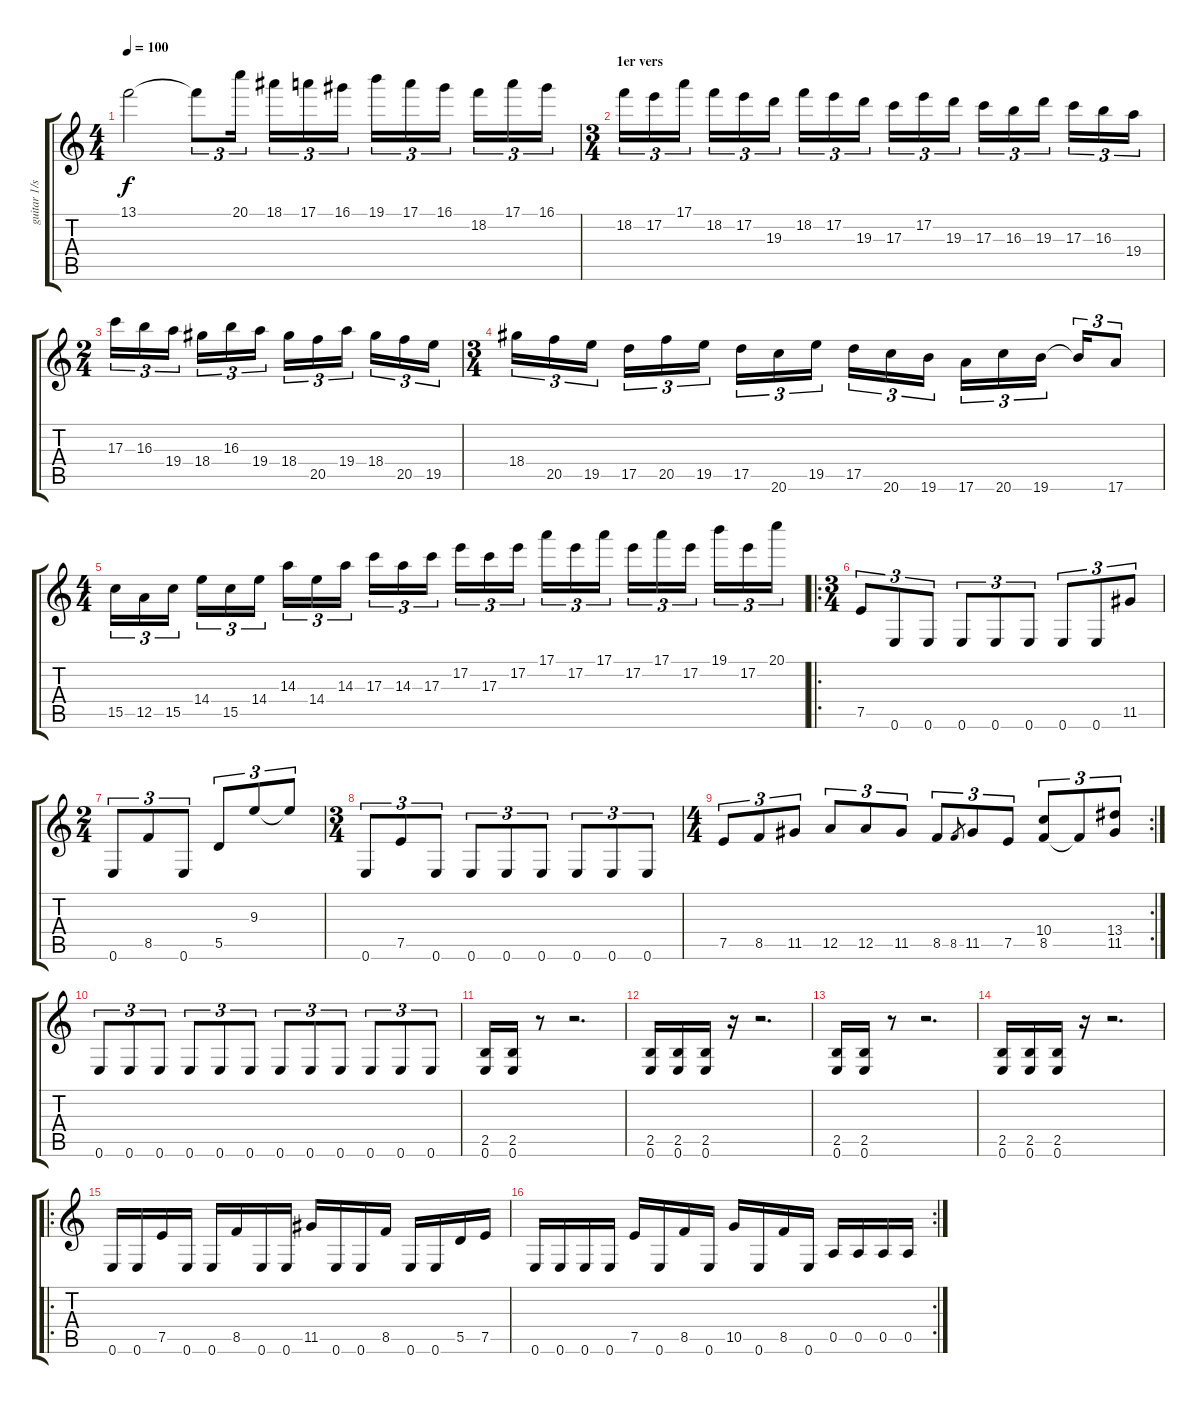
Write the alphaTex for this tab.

\track ("guitar 1/solo" "guitar 1/s") {instrument distortionguitar}
\staff {score tabs}
\tuning (E4 B3 G3 D3 A2 E2) {hide}
\ts (4 4)
\tempo 100
\clef g2
\ks c
13.1{t}.2{dy f} 13.1{t}.8{tu (3 2)} 20.1.16{tu (3 2)} 18.1.16{tu (3 2)} 17.1.16{tu (3 2)} 16.1.16{tu (3 2)} 19.1.16{tu (3 2)} 17.1.16{tu (3 2)} 16.1.16{tu (3 2)} 18.2.16{tu (3 2)} 17.1.16{tu (3 2)} 16.1.16{tu (3 2)} |
\ts (3 4)
\section ("" "1er vers")
18.2.16{tu (3 2)} 17.2.16{tu (3 2)} 17.1.16{tu (3 2)} 18.2.16{tu (3 2)} 17.2.16{tu (3 2)} 19.3.16{tu (3 2)} 18.2.16{tu (3 2)} 17.2.16{tu (3 2)} 19.3.16{tu (3 2)} 17.3.16{tu (3 2)} 17.2.16{tu (3 2)} 19.3.16{tu (3 2)} 17.3.16{tu (3 2)} 16.3.16{tu (3 2)} 19.3.16{tu (3 2)} 17.3.16{tu (3 2)} 16.3.16{tu (3 2)} 19.4.16{tu (3 2)} |
\ts (2 4)
17.3.16{tu (3 2)} 16.3.16{tu (3 2)} 19.4.16{tu (3 2)} 18.4.16{tu (3 2)} 16.3.16{tu (3 2)} 19.4.16{tu (3 2)} 18.4.16{tu (3 2)} 20.5.16{tu (3 2)} 19.4.16{tu (3 2)} 18.4.16{tu (3 2)} 20.5.16{tu (3 2)} 19.5.16{tu (3 2)} |
\ts (3 4)
18.4.16{tu (3 2)} 20.5.16{tu (3 2)} 19.5.16{tu (3 2)} 17.5.16{tu (3 2)} 20.5.16{tu (3 2)} 19.5.16{tu (3 2)} 17.5.16{tu (3 2)} 20.6.16{tu (3 2)} 19.5.16{tu (3 2)} 17.5.16{tu (3 2)} 20.6.16{tu (3 2)} 19.6.16{tu (3 2)} 17.6.16{tu (3 2)} 20.6.16{tu (3 2)} 19.6.16{tu (3 2)} 19.6{t}.16{tu (3 2)} 17.6.8{tu (3 2)} |
\ts (4 4)
15.5.16{tu (3 2)} 12.5.16{tu (3 2)} 15.5.16{tu (3 2)} 14.4.16{tu (3 2)} 15.5.16{tu (3 2)} 14.4.16{tu (3 2)} 14.3.16{tu (3 2)} 14.4.16{tu (3 2)} 14.3.16{tu (3 2)} 17.3.16{tu (3 2)} 14.3.16{tu (3 2)} 17.3.16{tu (3 2)} 17.2.16{tu (3 2)} 17.3.16{tu (3 2)} 17.2.16{tu (3 2)} 17.1.16{tu (3 2)} 17.2.16{tu (3 2)} 17.1.16{tu (3 2)} 17.2.16{tu (3 2)} 17.1.16{tu (3 2)} 17.2.16{tu (3 2)} 19.1.16{tu (3 2)} 17.2.16{tu (3 2)} 20.1.16{tu (3 2)} |
\ro
\ts (3 4)
7.5.8{tu (3 2) volume 16 instrument distortionguitar} 0.6.8{tu (3 2)} 0.6.8{tu (3 2)} 0.6.8{tu (3 2)} 0.6.8{tu (3 2)} 0.6.8{tu (3 2)} 0.6.8{tu (3 2)} 0.6.8{tu (3 2)} 11.5.8{tu (3 2)} |
\ts (2 4)
0.6.8{tu (3 2)} 8.5.8{tu (3 2)} 0.6.8{tu (3 2)} 5.5.8{tu (3 2)} 9.3.8{tu (3 2) instrument guitarharmonics} 9.3{t}.8{tu (3 2)} |
\ts (3 4)
0.6.8{tu (3 2) instrument distortionguitar} 7.5.8{tu (3 2)} 0.6.8{tu (3 2)} 0.6.8{tu (3 2)} 0.6.8{tu (3 2)} 0.6.8{tu (3 2)} 0.6.8{tu (3 2)} 0.6.8{tu (3 2)} 0.6.8{tu (3 2)} |
\rc 2
\ts (4 4)
7.5.8{tu (3 2)} 8.5.8{tu (3 2)} 11.5.8{tu (3 2)} 12.5.8{tu (3 2)} 12.5.8{tu (3 2)} 11.5.8{tu (3 2)} 8.5.8{tu (3 2)} 8.5.8{gr} 11.5.8{tu (3 2)} 7.5.8{tu (3 2)} (10.4 8.5).8{tu (3 2)} 8.5{t}.8{tu (3 2)} (13.4 11.5).8{tu (3 2)} |
0.6.8{tu (3 2)} 0.6.8{tu (3 2)} 0.6.8{tu (3 2)} 0.6.8{tu (3 2)} 0.6.8{tu (3 2)} 0.6.8{tu (3 2)} 0.6.8{tu (3 2)} 0.6.8{tu (3 2)} 0.6.8{tu (3 2)} 0.6.8{tu (3 2)} 0.6.8{tu (3 2)} 0.6.8{tu (3 2)} |
(2.5 0.6).16 (2.5 0.6).16 r.8 r.2{d} |
(2.5 0.6).16 (2.5 0.6).16 (2.5 0.6).16 r.16 r.2{d} |
(2.5 0.6).16 (2.5 0.6).16 r.8 r.2{d} |
(2.5 0.6).16 (2.5 0.6).16 (2.5 0.6).16 r.16 r.2{d} |
\ro
0.6.16 0.6.16 7.5.16 0.6.16 0.6.16 8.5.16 0.6.16 0.6.16 11.5.16 0.6.16 0.6.16 8.5.16 0.6.16 0.6.16 5.5.16 7.5.16 |
\rc 2
0.6.16 0.6.16 0.6.16 0.6.16 7.5.16 0.6.16 8.5.16 0.6.16 10.5.16 0.6.16 8.5.16 0.6.16 0.5.16 0.5.16 0.5.16 0.5.16
